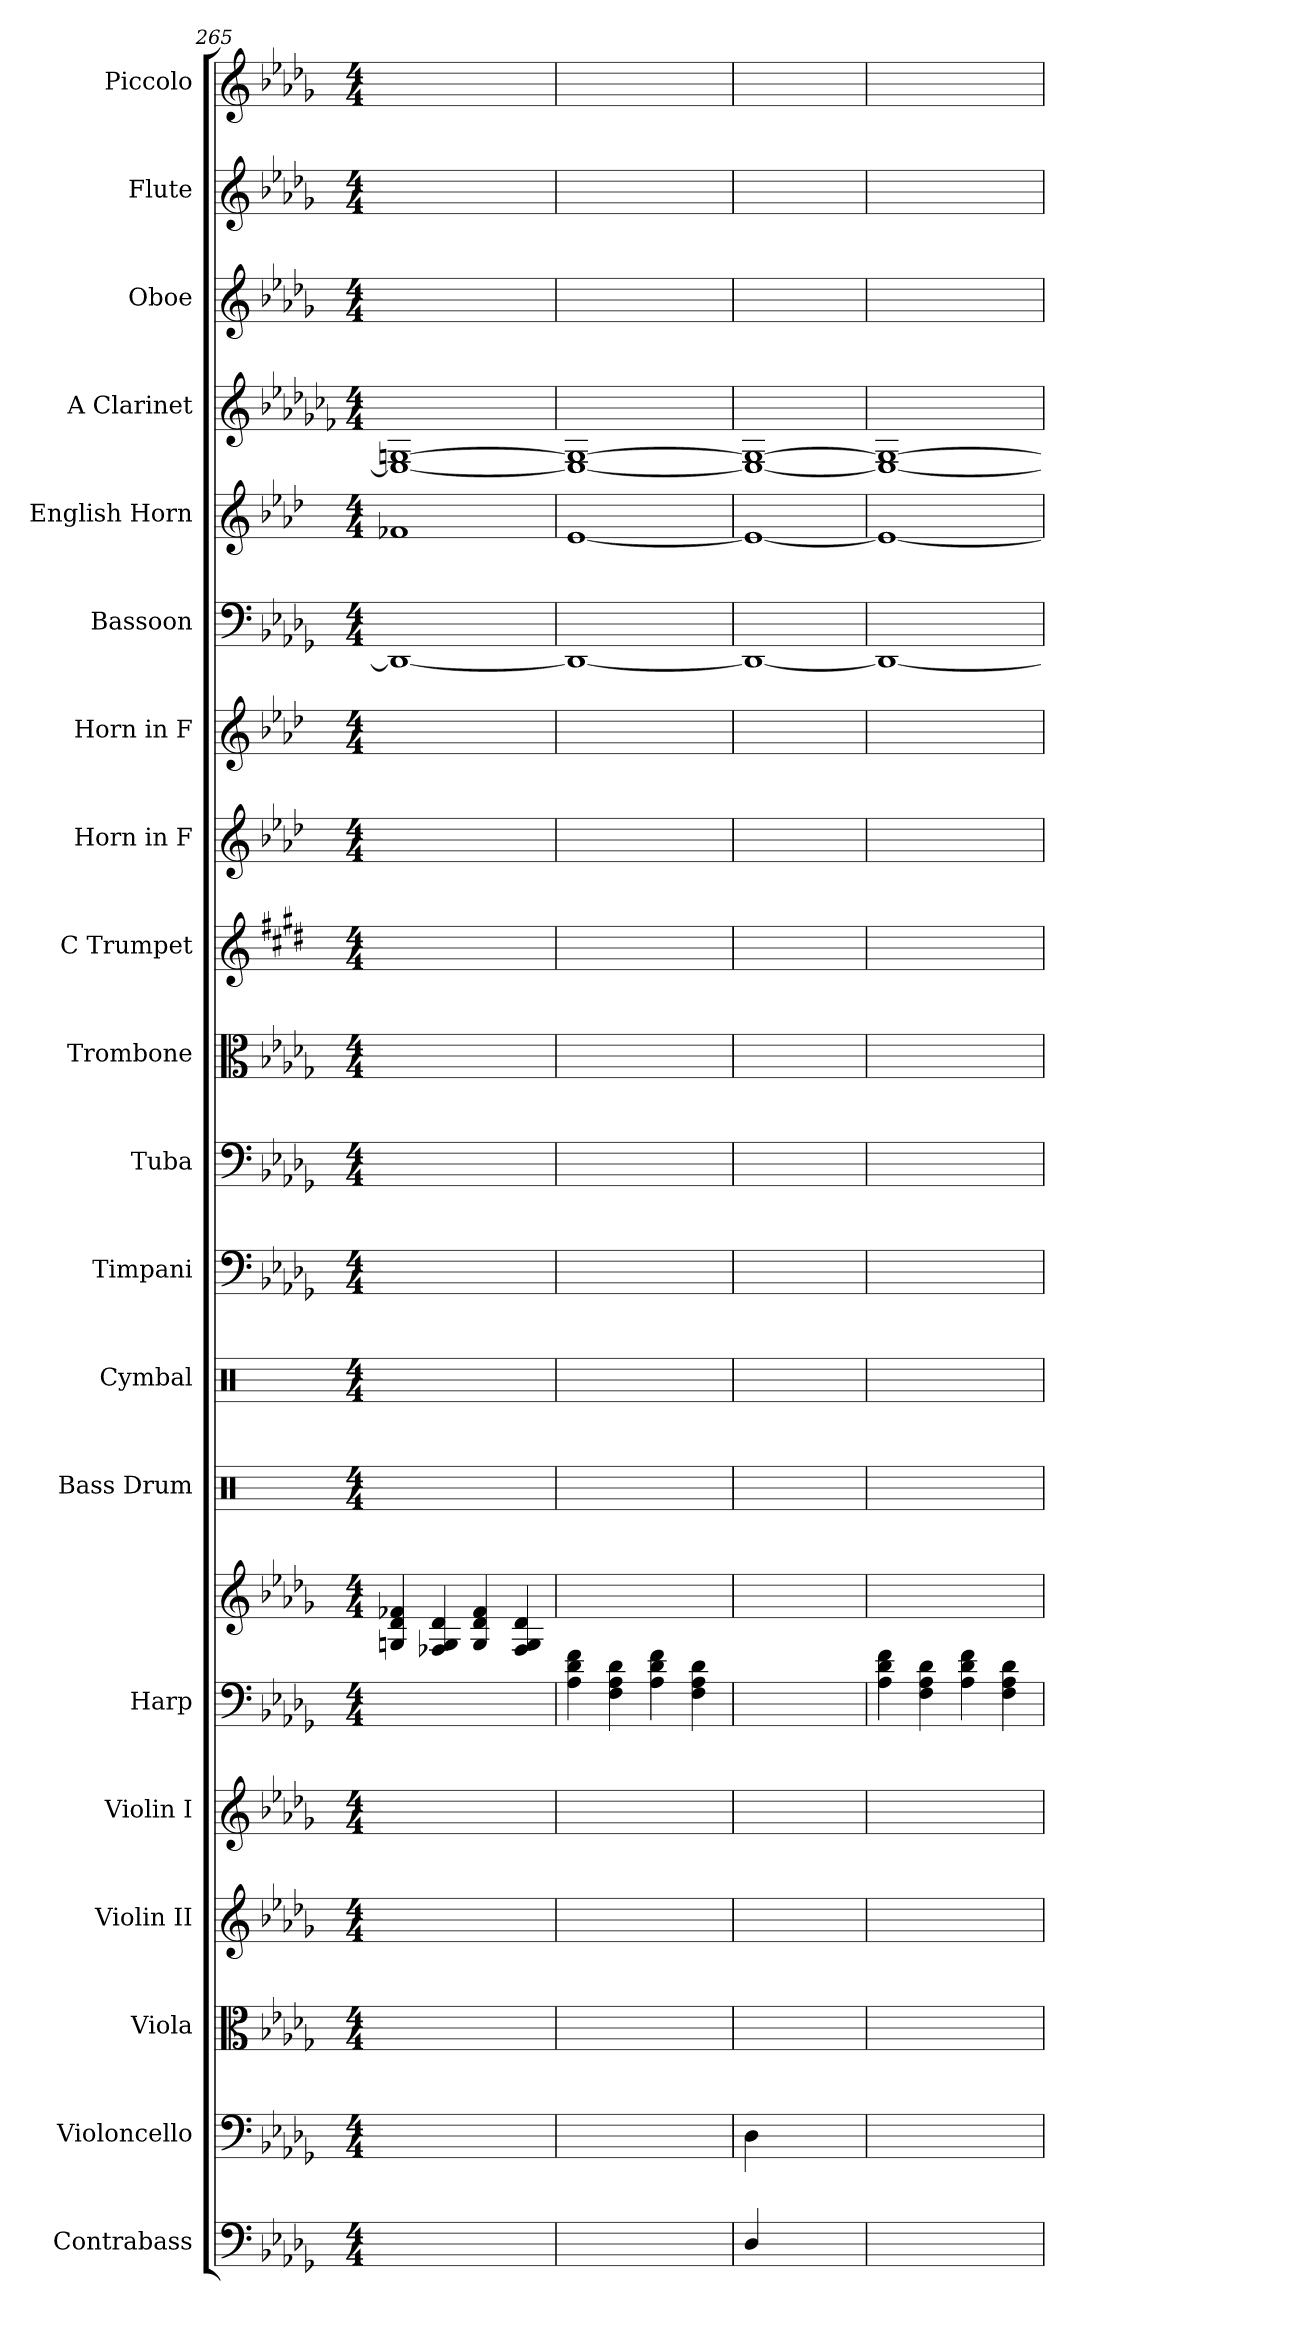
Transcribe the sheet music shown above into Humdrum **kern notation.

**kern	**kern	**kern	**kern	**kern	**kern	**kern	**kern	**kern	**kern	**kern	**kern	**kern	**kern	**kern	**kern	**kern	**kern	**kern	**kern	**kern
*part20	*part19	*part18	*part17	*part16	*part15	*part15	*part14	*part13	*part12	*part11	*part10	*part9	*part8	*part7	*part6	*part5	*part4	*part3	*part2	*part1
*staff21	*staff20	*staff19	*staff18	*staff17	*staff16	*staff15	*staff14	*staff13	*staff12	*staff11	*staff10	*staff9	*staff8	*staff7	*staff6	*staff5	*staff4	*staff3	*staff2	*staff1
*I"Contrabass	*I"Violoncello	*I"Viola	*I"Violin II	*I"Violin I	*I"Harp	*	*I"Bass Drum	*I"Cymbal	*I"Timpani	*I"Tuba	*I"Trombone	*I"C Trumpet	*I"Horn in F	*I"Horn in F	*I"Bassoon	*I"English Horn	*I"A Clarinet	*I"Oboe	*I"Flute	*I"Piccolo
*I'Cb.	*I'Vlc.	*I'Vla.	*I'Vln.II	*I'Vln.I	*I'Hrp.	*	*I'B. Dr.	*I'Cym.	*I'Timp.	*I'Tba.	*I'Trb.	*I'C Tpt.	*	*	*I'Bsn.	*I'E. Hn.	*I'A Cl.	*I'Ob.	*I'Fl.	*I'Picc.
*clefF4	*clefF4	*clefC3	*clefG2	*clefG2	*clefF4	*clefG2	*clefX	*clefX	*clefF4	*clefF4	*clefC3	*clefG2	*clefG2	*clefG2	*clefF4	*clefG2	*clefG2	*clefG2	*clefG2	*clefG2
*ITrd7c12	*	*	*	*	*	*	*	*	*	*	*	*	*ITrd4c7	*ITrd4c7	*	*ITrd4c7	*ITrd2c3	*	*	*ITrd-7c-12
*k[b-e-a-d-g-]	*k[b-e-a-d-g-]	*k[b-e-a-d-g-]	*k[b-e-a-d-g-]	*k[b-e-a-d-g-]	*k[b-e-a-d-g-]	*k[b-e-a-d-g-]	*k[]	*k[]	*k[b-e-a-d-g-]	*k[b-e-a-d-g-]	*k[b-e-a-d-g-]	*k[f#c#g#d#]	*k[b-e-a-d-g-]	*k[b-e-a-d-g-]	*k[b-e-a-d-g-]	*k[b-e-a-d-g-]	*k[b-e-a-d-]	*k[b-e-a-d-g-]	*k[b-e-a-d-g-]	*k[b-e-a-d-g-]
*M4/4	*M4/4	*M4/4	*M4/4	*M4/4	*M4/4	*M4/4	*M4/4	*M4/4	*M4/4	*M4/4	*M4/4	*M4/4	*M4/4	*M4/4	*M4/4	*M4/4	*M4/4	*M4/4	*M4/4	*M4/4
=265	=265	=265	=265	=265	=265	=265	=265	=265	=265	=265	=265	=265	=265	=265	=265	=265	=265	=265	=265	=265
1ryy	1ryy	1ryy	1ryy	1ryy	1ryy	4Gn/ 4d-/ 4f-X/	1ryy	1ryy	1ryy	1ryy	1ryy	1ryy	1ryy	1ryy	1DD-_	1B--X	1C#_ [1En	1ryy	1ryy	1ryy
.	.	.	.	.	.	4F-X/ 4G/ 4d-/	.	.	.	.	.	.	.	.	.	.	.	.	.	.
.	.	.	.	.	.	4G/ 4d-/ 4f-/	.	.	.	.	.	.	.	.	.	.	.	.	.	.
.	.	.	.	.	.	4F-/ 4G/ 4d-/	.	.	.	.	.	.	.	.	.	.	.	.	.	.
=266	=266	=266	=266	=266	=266	=266	=266	=266	=266	=266	=266	=266	=266	=266	=266	=266	=266	=266	=266	=266
1ryy	1ryy	1ryy	1ryy	1ryy	4A-\ 4d-\ 4f\	1ryy	1ryy	1ryy	1ryy	1ryy	1ryy	1ryy	1ryy	1ryy	1DD-_	[1A-	1C#_ 1E_	1ryy	1ryy	1ryy
.	.	.	.	.	4F\ 4A-\ 4d-\	.	.	.	.	.	.	.	.	.	.	.	.	.	.	.
.	.	.	.	.	4A-\ 4d-\ 4f\	.	.	.	.	.	.	.	.	.	.	.	.	.	.	.
.	.	.	.	.	4F\ 4A-\ 4d-\	.	.	.	.	.	.	.	.	.	.	.	.	.	.	.
=267	=267	=267	=267	=267	=267	=267	=267	=267	=267	=267	=267	=267	=267	=267	=267	=267	=267	=267	=267	=267
4DD-/	4D-\	1ryy	1ryy	1ryy	1ryy	1ryy	1ryy	1ryy	1ryy	1ryy	1ryy	1ryy	1ryy	1ryy	1DD-_	1A-_	1C#_ 1E_	1ryy	1ryy	1ryy
2.ryy	2.ryy	.	.	.	.	.	.	.	.	.	.	.	.	.	.	.	.	.	.	.
=268	=268	=268	=268	=268	=268	=268	=268	=268	=268	=268	=268	=268	=268	=268	=268	=268	=268	=268	=268	=268
1ryy	1ryy	1ryy	1ryy	1ryy	4A-\ 4d-\ 4f\	1ryy	1ryy	1ryy	1ryy	1ryy	1ryy	1ryy	1ryy	1ryy	1DD-_	1A-_	1C#_ 1E_	1ryy	1ryy	1ryy
.	.	.	.	.	4F\ 4A-\ 4d-\	.	.	.	.	.	.	.	.	.	.	.	.	.	.	.
.	.	.	.	.	4A-\ 4d-\ 4f\	.	.	.	.	.	.	.	.	.	.	.	.	.	.	.
.	.	.	.	.	4F\ 4A-\ 4d-\	.	.	.	.	.	.	.	.	.	.	.	.	.	.	.
=	=	=	=	=	=	=	=	=	=	=	=	=	=	=	=	=	=	=	=	=
*-	*-	*-	*-	*-	*-	*-	*-	*-	*-	*-	*-	*-	*-	*-	*-	*-	*-	*-	*-	*-
